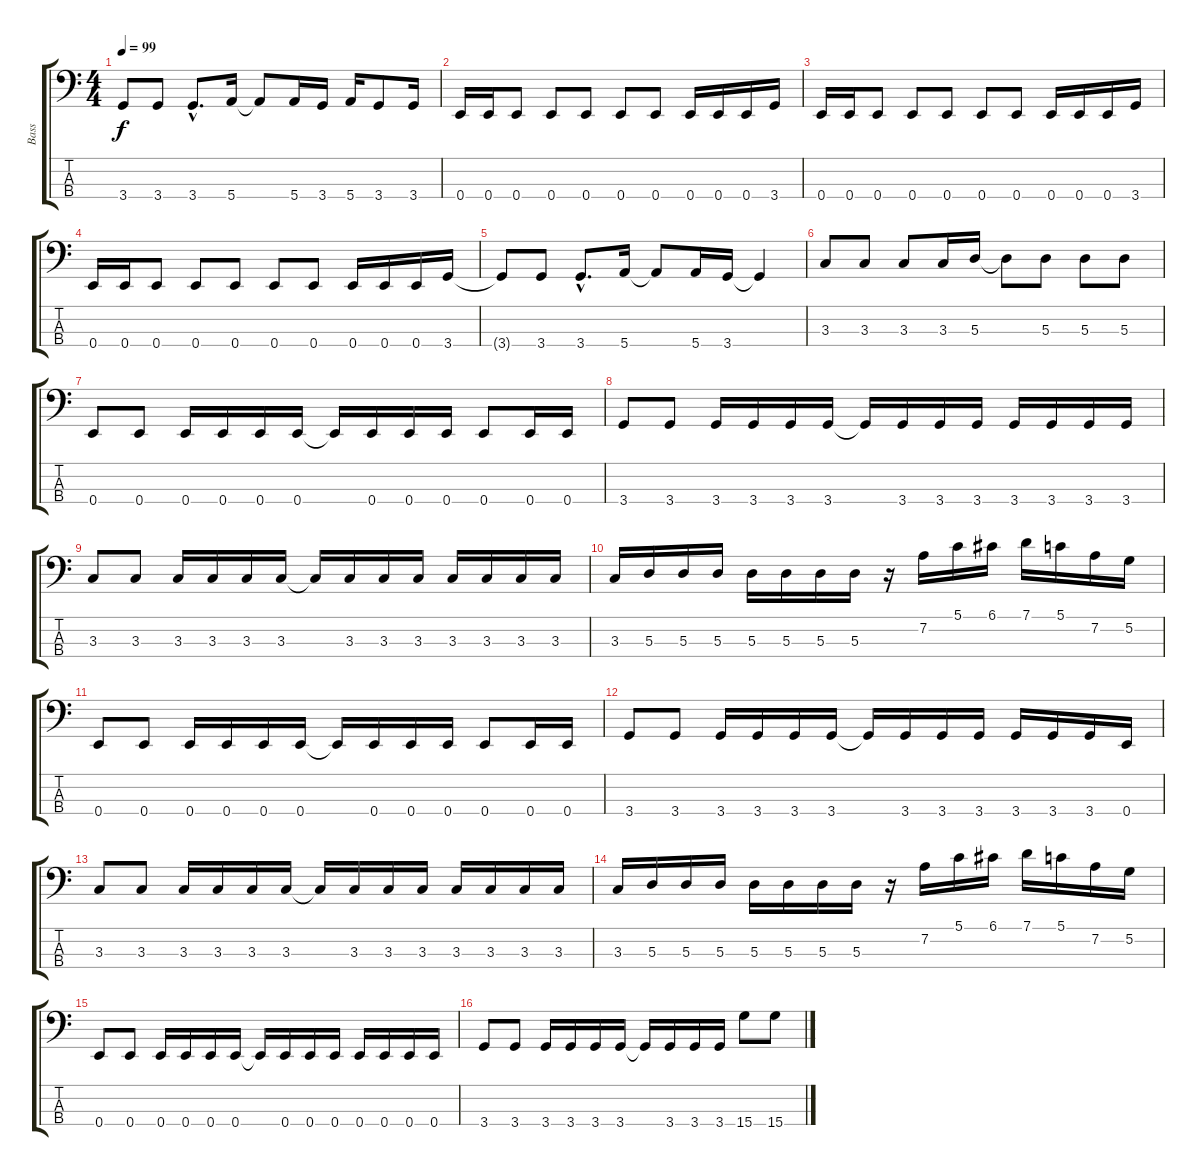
\track ("Bass" "Bass") {instrument electricbasspick}
\staff {score tabs}
\tuning (G2 D2 A1 E1) {hide}
\ts (4 4)
\tempo 99
\clef f4
\ks c
3.4{t}.8{dy f} 3.4.8 3.4{hac}.8{d} 5.4.16 5.4{t}.8 5.4.16 3.4.16 5.4.16 3.4.8 3.4.16 |
0.4.16 0.4.16 0.4.8 0.4.8 0.4.8 0.4.8 0.4.8 0.4.16 0.4.16 0.4.16 3.4.16 |
0.4.16 0.4.16 0.4.8 0.4.8 0.4.8 0.4.8 0.4.8 0.4.16 0.4.16 0.4.16 3.4.16 |
0.4.16 0.4.16 0.4.8 0.4.8 0.4.8 0.4.8 0.4.8 0.4.16 0.4.16 0.4.16 3.4.16 |
3.4{t}.8 3.4.8 3.4{hac}.8{d} 5.4.16 5.4{t}.8 5.4.16 3.4.16 3.4{t}.4 |
3.3.8 3.3.8 3.3.8 3.3.16 5.3.16 5.3{t}.8 5.3.8 5.3.8 5.3.8 |
0.4.8 0.4.8 0.4.16 0.4.16 0.4.16 0.4.16 0.4{t}.16 0.4.16 0.4.16 0.4.16 0.4.8 0.4.16 0.4.16 |
3.4.8 3.4.8 3.4.16 3.4.16 3.4.16 3.4.16 3.4{t}.16 3.4.16 3.4.16 3.4.16 3.4.16 3.4.16 3.4.16 3.4.16 |
3.3.8 3.3.8 3.3.16 3.3.16 3.3.16 3.3.16 3.3{t}.16 3.3.16 3.3.16 3.3.16 3.3.16 3.3.16 3.3.16 3.3.16 |
3.3.16 5.3.16 5.3.16 5.3.16 5.3.16 5.3.16 5.3.16 5.3.16 r.16 7.2.16 5.1.16 6.1.16 7.1.16 5.1.16 7.2.16 5.2.16 |
0.4.8 0.4.8 0.4.16 0.4.16 0.4.16 0.4.16 0.4{t}.16 0.4.16 0.4.16 0.4.16 0.4.8 0.4.16 0.4.16 |
3.4.8 3.4.8 3.4.16 3.4.16 3.4.16 3.4.16 3.4{t}.16 3.4.16 3.4.16 3.4.16 3.4.16 3.4.16 3.4.16 0.4.16 |
3.3.8 3.3.8 3.3.16 3.3.16 3.3.16 3.3.16 3.3{t}.16 3.3.16 3.3.16 3.3.16 3.3.16 3.3.16 3.3.16 3.3.16 |
3.3.16 5.3.16 5.3.16 5.3.16 5.3.16 5.3.16 5.3.16 5.3.16 r.16 7.2.16 5.1.16 6.1.16 7.1.16 5.1.16 7.2.16 5.2.16 |
0.4.8 0.4.8 0.4.16 0.4.16 0.4.16 0.4.16 0.4{t}.16 0.4.16 0.4.16 0.4.16 0.4.16 0.4.16 0.4.16 0.4.16 |
3.4.8 3.4.8 3.4.16 3.4.16 3.4.16 3.4.16 3.4{t}.16 3.4.16 3.4.16 3.4.16 15.4.8 15.4.8
